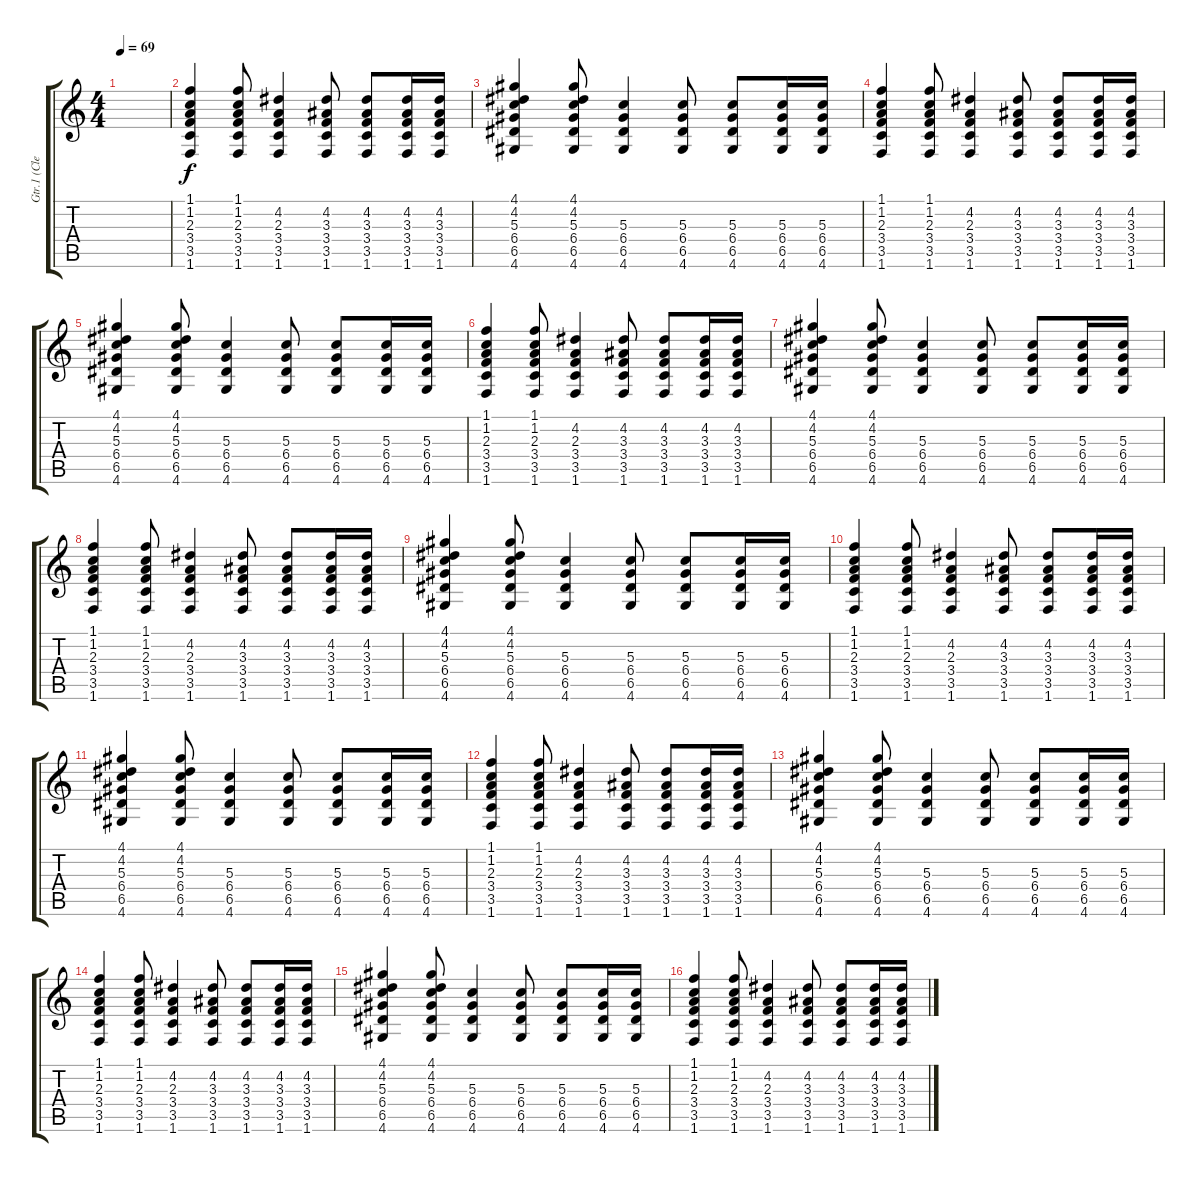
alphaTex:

\track ("Gtr.1 (Clean)" "Gtr.1 (Cle") {instrument electricguitarclean}
\staff {score tabs}
\tuning (E4 B3 G3 D3 A2 E2) {hide}
\ts (4 4)
\tempo 69
\clef g2
\ks c
|
(1.1 1.2 2.3 3.4 3.5 1.6).4 (1.1 1.2 2.3 3.4 3.5 1.6).8 (4.2 2.3 3.4 3.5 1.6).4 (4.2 3.3 3.4 3.5 1.6).8 (4.2 3.3 3.4 3.5 1.6).8 (4.2 3.3 3.4 3.5 1.6).16 (4.2 3.3 3.4 3.5 1.6).16 |
(4.1 4.2 5.3 6.4 6.5 4.6).4 (4.1 4.2 5.3 6.4 6.5 4.6).8 (5.3 6.4 6.5 4.6).4 (5.3 6.4 6.5 4.6).8 (5.3 6.4 6.5 4.6).8 (5.3 6.4 6.5 4.6).16 (5.3 6.4 6.5 4.6).16 |
(1.1 1.2 2.3 3.4 3.5 1.6).4 (1.1 1.2 2.3 3.4 3.5 1.6).8 (4.2 2.3 3.4 3.5 1.6).4 (4.2 3.3 3.4 3.5 1.6).8 (4.2 3.3 3.4 3.5 1.6).8 (4.2 3.3 3.4 3.5 1.6).16 (4.2 3.3 3.4 3.5 1.6).16 |
(4.1 4.2 5.3 6.4 6.5 4.6).4 (4.1 4.2 5.3 6.4 6.5 4.6).8 (5.3 6.4 6.5 4.6).4 (5.3 6.4 6.5 4.6).8 (5.3 6.4 6.5 4.6).8 (5.3 6.4 6.5 4.6).16 (5.3 6.4 6.5 4.6).16 |
(1.1 1.2 2.3 3.4 3.5 1.6).4 (1.1 1.2 2.3 3.4 3.5 1.6).8 (4.2 2.3 3.4 3.5 1.6).4 (4.2 3.3 3.4 3.5 1.6).8 (4.2 3.3 3.4 3.5 1.6).8 (4.2 3.3 3.4 3.5 1.6).16 (4.2 3.3 3.4 3.5 1.6).16 |
(4.1 4.2 5.3 6.4 6.5 4.6).4 (4.1 4.2 5.3 6.4 6.5 4.6).8 (5.3 6.4 6.5 4.6).4 (5.3 6.4 6.5 4.6).8 (5.3 6.4 6.5 4.6).8 (5.3 6.4 6.5 4.6).16 (5.3 6.4 6.5 4.6).16 |
(1.1 1.2 2.3 3.4 3.5 1.6).4 (1.1 1.2 2.3 3.4 3.5 1.6).8 (4.2 2.3 3.4 3.5 1.6).4 (4.2 3.3 3.4 3.5 1.6).8 (4.2 3.3 3.4 3.5 1.6).8 (4.2 3.3 3.4 3.5 1.6).16 (4.2 3.3 3.4 3.5 1.6).16 |
(4.1 4.2 5.3 6.4 6.5 4.6).4 (4.1 4.2 5.3 6.4 6.5 4.6).8 (5.3 6.4 6.5 4.6).4 (5.3 6.4 6.5 4.6).8 (5.3 6.4 6.5 4.6).8 (5.3 6.4 6.5 4.6).16 (5.3 6.4 6.5 4.6).16 |
(1.1 1.2 2.3 3.4 3.5 1.6).4 (1.1 1.2 2.3 3.4 3.5 1.6).8 (4.2 2.3 3.4 3.5 1.6).4 (4.2 3.3 3.4 3.5 1.6).8 (4.2 3.3 3.4 3.5 1.6).8 (4.2 3.3 3.4 3.5 1.6).16 (4.2 3.3 3.4 3.5 1.6).16 |
(4.1 4.2 5.3 6.4 6.5 4.6).4 (4.1 4.2 5.3 6.4 6.5 4.6).8 (5.3 6.4 6.5 4.6).4 (5.3 6.4 6.5 4.6).8 (5.3 6.4 6.5 4.6).8 (5.3 6.4 6.5 4.6).16 (5.3 6.4 6.5 4.6).16 |
(1.1 1.2 2.3 3.4 3.5 1.6).4 (1.1 1.2 2.3 3.4 3.5 1.6).8 (4.2 2.3 3.4 3.5 1.6).4 (4.2 3.3 3.4 3.5 1.6).8 (4.2 3.3 3.4 3.5 1.6).8 (4.2 3.3 3.4 3.5 1.6).16 (4.2 3.3 3.4 3.5 1.6).16 |
(4.1 4.2 5.3 6.4 6.5 4.6).4 (4.1 4.2 5.3 6.4 6.5 4.6).8 (5.3 6.4 6.5 4.6).4 (5.3 6.4 6.5 4.6).8 (5.3 6.4 6.5 4.6).8 (5.3 6.4 6.5 4.6).16 (5.3 6.4 6.5 4.6).16 |
(1.1 1.2 2.3 3.4 3.5 1.6).4 (1.1 1.2 2.3 3.4 3.5 1.6).8 (4.2 2.3 3.4 3.5 1.6).4 (4.2 3.3 3.4 3.5 1.6).8 (4.2 3.3 3.4 3.5 1.6).8 (4.2 3.3 3.4 3.5 1.6).16 (4.2 3.3 3.4 3.5 1.6).16 |
(4.1 4.2 5.3 6.4 6.5 4.6).4 (4.1 4.2 5.3 6.4 6.5 4.6).8 (5.3 6.4 6.5 4.6).4 (5.3 6.4 6.5 4.6).8 (5.3 6.4 6.5 4.6).8 (5.3 6.4 6.5 4.6).16 (5.3 6.4 6.5 4.6).16 |
(1.1 1.2 2.3 3.4 3.5 1.6).4 (1.1 1.2 2.3 3.4 3.5 1.6).8 (4.2 2.3 3.4 3.5 1.6).4 (4.2 3.3 3.4 3.5 1.6).8 (4.2 3.3 3.4 3.5 1.6).8 (4.2 3.3 3.4 3.5 1.6).16 (4.2 3.3 3.4 3.5 1.6).16
